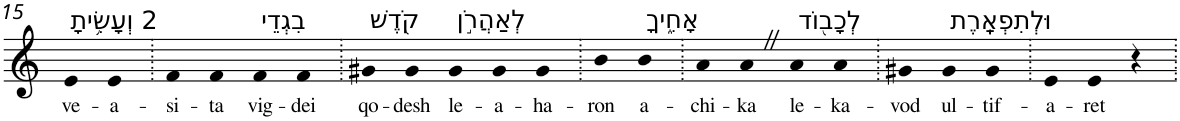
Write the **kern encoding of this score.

**kern	**text
*part1	*part1
*staff1	*staff1
*I"Piano	*
*I'Pno	*
!!LO:PB:g=z
*clefG2	*
*k[]	*
=15	=15
!LO:TX:a:t=2 וְעָשִׂ֥יתָ	!
!	!LO:LY:b
4e	ve-
!	!LO:LY:b
4e	-a-
=16.	=16.
!	!LO:LY:b
4f	-si-
!	!LO:LY:b
4f	-ta
!LO:TX:a:t=בִגְדֵי	!
!	!LO:LY:b
4f	vig-
!	!LO:LY:b
4f	-dei
=17.	=17.
!LO:TX:a:t=קֹ֖דֶשׁ	!
!	!LO:LY:b
4g#X	qo-
!	!LO:LY:b
4g#	-desh
!LO:TX:a:t=לְאַהֲרֹ֣ן	!
!	!LO:LY:b
4g#	le-
!	!LO:LY:b
4g#	-a-
!	!LO:LY:b
4g#	-ha-
=18.	=18.
!	!LO:LY:b
4b	-ron
!LO:TX:a:t=אָחִ֑יךָ	!
!	!LO:LY:b
4b	a-
=19.	=19.
!	!LO:LY:b
4a	-chi-
!	!LO:LY:b
4aZ	-ka
!LO:TX:a:t=לְכָב֖וֹד	!
!	!LO:LY:b
4a	le-
!	!LO:LY:b
4a	-ka-
=20.	=20.
!	!LO:LY:b
4g#X	-vod
!LO:TX:a:t=וּלְתִפְאָֽרֶת	!
!	!LO:LY:b
4g#	ul-
!	!LO:LY:b
4g#	-tif-
=21.	=21.
!	!LO:LY:b
4e	-a-
!	!LO:LY:b
4e	-ret
4r	.
=.	=.
*-	*-
